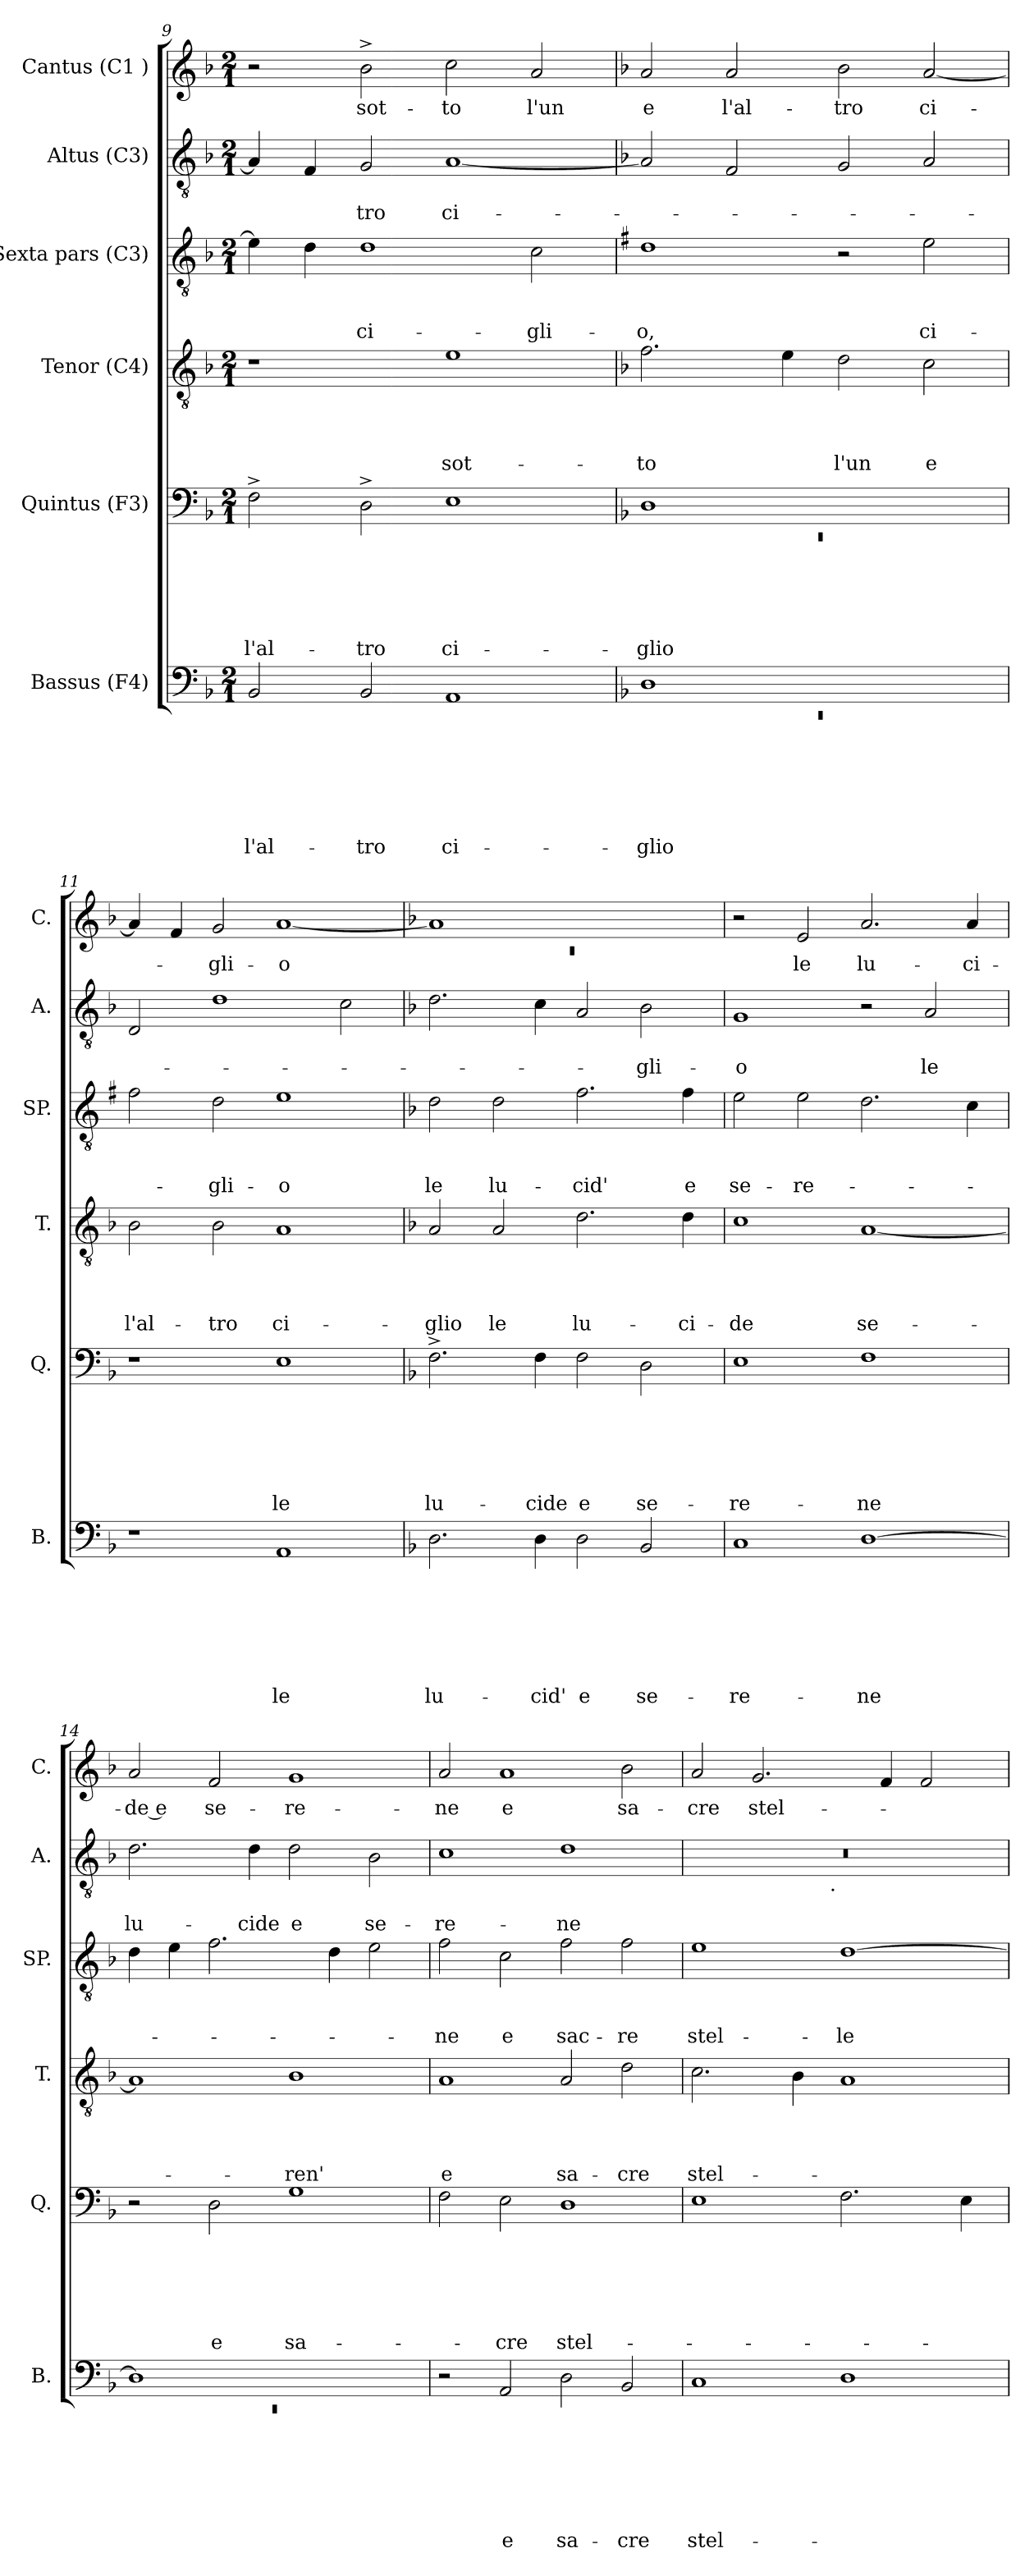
**kern	**text	**text	**text	**text	**text	**text	**text	**kern	**text	**text	**text	**text	**text	**text	**kern	**text	**text	**text	**text	**kern	**text	**text	**text	**kern	**text	**text	**kern	**text
*part6	*part6	*part6	*part6	*part6	*part6	*part6	*part6	*part5	*part5	*part5	*part5	*part5	*part5	*part5	*part4	*part4	*part4	*part4	*part4	*part3	*part3	*part3	*part3	*part2	*part2	*part2	*part1	*part1
*staff6	*staff6	*staff6	*staff6	*staff6	*staff6	*staff6	*staff6	*staff5	*staff5	*staff5	*staff5	*staff5	*staff5	*staff5	*staff4	*staff4	*staff4	*staff4	*staff4	*staff3	*staff3	*staff3	*staff3	*staff2	*staff2	*staff2	*staff1	*staff1
*I"Bassus (F4)	*	*	*	*	*	*	*	*I"Quintus (F3)	*	*	*	*	*	*	*I"Tenor (C4)	*	*	*	*	*I"Sexta pars (C3)	*	*	*	*I"Altus (C3)	*	*	*I"Cantus (C1 )	*
*I'B.	*	*	*	*	*	*	*	*I'Q.	*	*	*	*	*	*	*I'T.	*	*	*	*	*I'SP.	*	*	*	*I'A.	*	*	*I'C.	*
*clefF4	*	*	*	*	*	*	*	*clefF4	*	*	*	*	*	*	*clefGv2	*	*	*	*	*clefGv2	*	*	*	*clefGv2	*	*	*clefG2	*
*k[b-]	*	*	*	*	*	*	*	*k[b-]	*	*	*	*	*	*	*k[b-]	*	*	*	*	*k[b-]	*	*	*	*k[b-]	*	*	*k[b-]	*
*F:	*	*	*	*	*	*	*	*F:	*	*	*	*	*	*	*F:	*	*	*	*	*F:	*	*	*	*F:	*	*	*F:	*
*M2/1	*	*	*	*	*	*	*	*M2/1	*	*	*	*	*	*	*M2/1	*	*	*	*	*M2/1	*	*	*	*M2/1	*	*	*M2/1	*
=9	=9	=9	=9	=9	=9	=9	=9	=9	=9	=9	=9	=9	=9	=9	=9	=9	=9	=9	=9	=9	=9	=9	=9	=9	=9	=9	=9	=9
!	!	!	!	!	!	!	!LO:LY:b	!	!	!	!	!	!	!LO:LY:b	!	!	!	!	!	!	!	!	!	!	!	!	!	!
2BB-/	.	.	.	.	.	.	l'al-	2F^>\	.	.	.	.	.	l'al-	1r	.	.	.	.	4e\]	.	.	.	4A/]	.	.	2r	.
.	.	.	.	.	.	.	.	.	.	.	.	.	.	.	.	.	.	.	.	4d\	.	.	.	4F/	.	.	.	.
!	!	!	!	!	!	!	!LO:LY:b	!	!	!	!	!	!	!LO:LY:b	!	!	!	!	!	!	!	!	!LO:LY:b	!	!	!LO:LY:b	!	!LO:LY:b
2BB-/	.	.	.	.	.	.	-tro	2D^>\	.	.	.	.	.	-tro	.	.	.	.	.	1d	.	.	ci-	2G/	.	-tro	2b-^>\	sot-
!	!	!	!	!	!	!	!LO:LY:b	!	!	!	!	!	!	!LO:LY:b	!	!	!	!	!LO:LY:b	!	!	!	!	!	!	!LO:LY:b	!	!LO:LY:b
1AA	.	.	.	.	.	.	ci-	1E	.	.	.	.	.	ci-	1e	.	.	.	sot-	.	.	.	.	[<1A	.	ci-	2cc\	-to
!	!	!	!	!	!	!	!	!	!	!	!	!	!	!	!	!	!	!	!	!	!	!	!LO:LY:b	!	!	!	!	!LO:LY:b
.	.	.	.	.	.	.	.	.	.	.	.	.	.	.	.	.	.	.	.	2c\	.	.	-gli-	.	.	.	2a/	l'un
=10	=10	=10	=10	=10	=10	=10	=10	=10	=10	=10	=10	=10	=10	=10	=10	=10	=10	=10	=10	=10	=10	=10	=10	=10	=10	=10	=10	=10
*	*	*	*	*	*	*	*	*	*	*	*	*	*	*	*	*	*	*	*	*k[f#]	*	*	*	*	*	*	*	*
*	*	*	*	*	*	*	*	*	*	*	*	*	*	*	*	*	*	*	*	*G:	*	*	*	*	*	*	*	*
*^	*	*	*	*	*	*	*	*^	*	*	*	*	*	*	*	*	*	*	*	*	*	*	*	*	*	*	*	*
!	!LO:N:vis=1	!	!	!	!	!	!	!LO:LY:b	!	!LO:N:vis=1	!	!	!	!	!	!LO:LY:b	!	!	!	!	!LO:LY:b	!	!	!	!LO:LY:b	!	!	!	!	!LO:LY:b
1D	0rEE	.	.	.	.	.	.	-glio	1D	0rEE	.	.	.	.	.	-glio	2.f\	.	.	.	-to	1d	.	.	-o,	2A/]	.	.	2a/	e
!	!	!	!	!	!	!	!	!	!	!	!	!	!	!	!	!	!	!	!	!	!	!	!	!	!	!	!	!	!	!LO:LY:b
.	.	.	.	.	.	.	.	.	.	.	.	.	.	.	.	.	.	.	.	.	.	.	.	.	.	2F/	.	.	2a/	l'al-
.	.	.	.	.	.	.	.	.	.	.	.	.	.	.	.	.	4e\	.	.	.	.	.	.	.	.	.	.	.	.	.
!	!	!	!	!	!	!	!	!	!	!	!	!	!	!	!	!	!	!	!	!	!LO:LY:b	!	!	!	!	!	!	!	!	!LO:LY:b
1ryy	.	.	.	.	.	.	.	.	1ryy	.	.	.	.	.	.	.	2d\	.	.	.	l'un	2r	.	.	.	2G/	.	.	2b-\	-tro
!	!	!	!	!	!	!	!	!	!	!	!	!	!	!	!	!	!	!	!	!	!LO:LY:b	!	!	!	!LO:LY:b	!	!	!	!	!LO:LY:b
.	.	.	.	.	.	.	.	.	.	.	.	.	.	.	.	.	2c\	.	.	.	e	2e\	.	.	ci-	2A/	.	.	[<2a/	ci-
*v	*v	*	*	*	*	*	*	*	*	*	*	*	*	*	*	*	*	*	*	*	*	*	*	*	*	*	*	*	*	*
*	*	*	*	*	*	*	*	*v	*v	*	*	*	*	*	*	*	*	*	*	*	*	*	*	*	*	*	*	*	*
=11	=11	=11	=11	=11	=11	=11	=11	=11	=11	=11	=11	=11	=11	=11	=11	=11	=11	=11	=11	=11	=11	=11	=11	=11	=11	=11	=11	=11
!	!	!	!	!	!	!	!	!	!	!	!	!	!	!	!	!	!	!	!LO:LY:b	!	!	!	!	!	!	!	!	!
1r	.	.	.	.	.	.	.	1r	.	.	.	.	.	.	2B-\	.	.	.	l'al-	2f#\	.	.	.	2D/	.	.	4a/]	.
.	.	.	.	.	.	.	.	.	.	.	.	.	.	.	.	.	.	.	.	.	.	.	.	.	.	.	4f/	.
!	!	!	!	!	!	!	!	!	!	!	!	!	!	!	!	!	!	!	!LO:LY:b	!	!	!	!LO:LY:b	!	!	!	!	!LO:LY:b
.	.	.	.	.	.	.	.	.	.	.	.	.	.	.	2B-\	.	.	.	-tro	2d\	.	.	-gli-	1d	.	.	2g/	-gli-
!	!	!	!	!	!	!	!LO:LY:b	!	!	!	!	!	!	!LO:LY:b	!	!	!	!	!LO:LY:b	!	!	!	!LO:LY:b:rj	!	!	!	!	!LO:LY:b:rj
1AA	.	.	.	.	.	.	le	1E	.	.	.	.	.	le	1A	.	.	.	ci-	1e	.	.	-o	.	.	.	[<1a	-o
.	.	.	.	.	.	.	.	.	.	.	.	.	.	.	.	.	.	.	.	.	.	.	.	2c\	.	.	.	.
!!LO:LB:g=z
=12	=12	=12	=12	=12	=12	=12	=12	=12	=12	=12	=12	=12	=12	=12	=12	=12	=12	=12	=12	=12	=12	=12	=12	=12	=12	=12	=12	=12
*	*	*	*	*	*	*	*	*	*	*	*	*	*	*	*	*	*	*	*	*k[b-]	*	*	*	*	*	*	*	*
*	*	*	*	*	*	*	*	*	*	*	*	*	*	*	*	*	*	*	*	*F:	*	*	*	*	*	*	*	*
*	*	*	*	*	*	*	*	*	*	*	*	*	*	*	*	*	*	*	*	*	*	*	*	*	*	*	*^	*
!	!	!	!	!	!	!	!LO:LY:b	!	!	!	!	!	!	!LO:LY:b	!	!	!	!	!LO:LY:b	!	!	!	!LO:LY:b	!	!	!	!	!LO:N:vis=1	!
2.D\	.	.	.	.	.	.	lu-	2.F^>\	.	.	.	.	.	lu-	2A/	.	.	.	-glio	2d\	.	.	le	2.d\	.	.	1a]	0rc	.
!	!	!	!	!	!	!	!	!	!	!	!	!	!	!	!	!	!	!	!LO:LY:b	!	!	!	!LO:LY:b	!	!	!	!	!	!
.	.	.	.	.	.	.	.	.	.	.	.	.	.	.	2A/	.	.	.	le	2d\	.	.	lu-	.	.	.	.	.	.
!	!	!	!	!	!	!	!LO:LY:b	!	!	!	!	!	!	!LO:LY:b	!	!	!	!	!	!	!	!	!	!	!	!	!	!	!
4D\	.	.	.	.	.	.	-cid'	4F\	.	.	.	.	.	-ci­de	.	.	.	.	.	.	.	.	.	4c\	.	.	.	.	.
!	!	!	!	!	!	!	!LO:LY:b	!	!	!	!	!	!	!LO:LY:b	!	!	!	!	!LO:LY:b	!	!	!	!LO:LY:b	!	!	!	!	!	!
2D\	.	.	.	.	.	.	e	2F\	.	.	.	.	.	e	2.d\	.	.	.	lu-	2.f\	.	.	-cid'	2A/	.	.	1ryy	.	.
!	!	!	!	!	!	!	!LO:LY:b	!	!	!	!	!	!	!LO:LY:b	!	!	!	!	!	!	!	!	!	!	!	!LO:LY:b	!	!	!
2BB-/	.	.	.	.	.	.	se-	2D\	.	.	.	.	.	se-	.	.	.	.	.	.	.	.	.	2B-\	.	-gli-	.	.	.
!	!	!	!	!	!	!	!	!	!	!	!	!	!	!	!	!	!	!	!LO:LY:b	!	!	!	!LO:LY:b	!	!	!	!	!	!
.	.	.	.	.	.	.	.	.	.	.	.	.	.	.	4d\	.	.	.	-ci-	4f\	.	.	e	.	.	.	.	.	.
*	*	*	*	*	*	*	*	*	*	*	*	*	*	*	*	*	*	*	*	*	*	*	*	*	*	*	*v	*v	*
=13	=13	=13	=13	=13	=13	=13	=13	=13	=13	=13	=13	=13	=13	=13	=13	=13	=13	=13	=13	=13	=13	=13	=13	=13	=13	=13	=13	=13
!	!	!	!	!	!	!	!LO:LY:b	!	!	!	!	!	!	!LO:LY:b	!	!	!	!	!LO:LY:b	!	!	!	!LO:LY:b	!	!	!LO:LY:b:rj	!	!
1C	.	.	.	.	.	.	-re-	1E	.	.	.	.	.	-re-	1c	.	.	.	-de	2e\	.	.	se-	1G	.	-o	2r	.
!	!	!	!	!	!	!	!	!	!	!	!	!	!	!	!	!	!	!	!	!	!	!	!LO:LY:b	!	!	!	!	!LO:LY:b
.	.	.	.	.	.	.	.	.	.	.	.	.	.	.	.	.	.	.	.	2e\	.	.	-re-	.	.	.	2e/	le
!	!	!	!	!	!	!	!LO:LY:b	!	!	!	!	!	!	!LO:LY:b	!	!	!	!	!LO:LY:b	!	!	!	!	!	!	!	!	!LO:LY:b
[>1D	.	.	.	.	.	.	-ne	1F	.	.	.	.	.	-ne	[<1A	.	.	.	se-	2.d\	.	.	.	2r	.	.	2.a/	lu-
!	!	!	!	!	!	!	!	!	!	!	!	!	!	!	!	!	!	!	!	!	!	!	!	!	!	!LO:LY:b	!	!
.	.	.	.	.	.	.	.	.	.	.	.	.	.	.	.	.	.	.	.	.	.	.	.	2A/	.	le	.	.
!	!	!	!	!	!	!	!	!	!	!	!	!	!	!	!	!	!	!	!	!	!	!	!	!	!	!	!	!LO:LY:b
.	.	.	.	.	.	.	.	.	.	.	.	.	.	.	.	.	.	.	.	4c\	.	.	.	.	.	.	4a/	-ci-
=14	=14	=14	=14	=14	=14	=14	=14	=14	=14	=14	=14	=14	=14	=14	=14	=14	=14	=14	=14	=14	=14	=14	=14	=14	=14	=14	=14	=14
*^	*	*	*	*	*	*	*	*	*	*	*	*	*	*	*	*	*	*	*	*	*	*	*	*	*	*	*	*
!	!LO:N:vis=1	!	!	!	!	!	!	!	!	!	!	!	!	!	!	!	!	!	!	!	!	!	!	!	!	!	!LO:LY:b	!	!LO:LY:b:rj
1D]	0rEE	.	.	.	.	.	.	.	2r	.	.	.	.	.	.	1A]	.	.	.	.	4d\	.	.	.	2.d\	.	lu-	2a/	-de e
.	.	.	.	.	.	.	.	.	.	.	.	.	.	.	.	.	.	.	.	.	4e\	.	.	.	.	.	.	.	.
!	!	!	!	!	!	!	!	!	!	!	!	!	!	!	!LO:LY:b	!	!	!	!	!	!	!	!	!	!	!	!	!	!LO:LY:b
.	.	.	.	.	.	.	.	.	2D\	.	.	.	.	.	e	.	.	.	.	.	2.f\	.	.	.	.	.	.	2f/	se-
!	!	!	!	!	!	!	!	!	!	!	!	!	!	!	!	!	!	!	!	!	!	!	!	!	!	!	!LO:LY:b	!	!
.	.	.	.	.	.	.	.	.	.	.	.	.	.	.	.	.	.	.	.	.	.	.	.	.	4d\	.	-ci­de	.	.
!	!	!	!	!	!	!	!	!	!	!	!	!	!	!	!LO:LY:b	!	!	!	!	!LO:LY:b	!	!	!	!	!	!	!LO:LY:b	!	!LO:LY:b
1ryy	.	.	.	.	.	.	.	.	1G	.	.	.	.	.	sa-	1B-	.	.	.	-ren'	.	.	.	.	2d\	.	e	1g	-re-
.	.	.	.	.	.	.	.	.	.	.	.	.	.	.	.	.	.	.	.	.	4d\	.	.	.	.	.	.	.	.
!	!	!	!	!	!	!	!	!	!	!	!	!	!	!	!	!	!	!	!	!	!	!	!	!	!	!	!LO:LY:b	!	!
.	.	.	.	.	.	.	.	.	.	.	.	.	.	.	.	.	.	.	.	.	2e\	.	.	.	2B-\	.	se-	.	.
*v	*v	*	*	*	*	*	*	*	*	*	*	*	*	*	*	*	*	*	*	*	*	*	*	*	*	*	*	*	*
=15	=15	=15	=15	=15	=15	=15	=15	=15	=15	=15	=15	=15	=15	=15	=15	=15	=15	=15	=15	=15	=15	=15	=15	=15	=15	=15	=15	=15
!	!	!	!	!	!	!	!	!	!	!	!	!	!	!	!	!	!	!	!LO:LY:b:rj	!	!	!	!LO:LY:b	!	!	!LO:LY:b	!	!LO:LY:b
2r	.	.	.	.	.	.	.	2F\	.	.	.	.	.	.	1A	.	.	.	e	2f\	.	.	-ne	1c	.	-re-	2a/	-ne
!	!	!	!	!	!	!	!LO:LY:b	!	!	!	!	!	!	!LO:LY:b	!	!	!	!	!	!	!	!	!LO:LY:b	!	!	!	!	!LO:LY:b:rj
2AA/	.	.	.	.	.	.	e	2E\	.	.	.	.	.	-cre	.	.	.	.	.	2c\	.	.	e	.	.	.	1a	e
!	!	!	!	!	!	!	!LO:LY:b	!	!	!	!	!	!	!LO:LY:b	!	!	!	!	!LO:LY:b	!	!	!	!LO:LY:b	!	!	!LO:LY:b	!	!
2D\	.	.	.	.	.	.	sa-	1D	.	.	.	.	.	stel-	2A/	.	.	.	sa-	2f\	.	.	sac-	1d	.	-ne	.	.
!	!	!	!	!	!	!	!LO:LY:b	!	!	!	!	!	!	!	!	!	!	!	!LO:LY:b	!	!	!	!LO:LY:b	!	!	!	!	!LO:LY:b
2BB-/	.	.	.	.	.	.	-cre	.	.	.	.	.	.	.	2d\	.	.	.	-cre	2f\	.	.	-re	.	.	.	2b-\	sa-
=16	=16	=16	=16	=16	=16	=16	=16	=16	=16	=16	=16	=16	=16	=16	=16	=16	=16	=16	=16	=16	=16	=16	=16	=16	=16	=16	=16	=16
!	!	!	!	!	!	!	!LO:LY:b	!	!	!	!	!	!	!	!	!	!	!	!LO:LY:b	!	!	!	!LO:LY:b	!	!	!	!	!LO:LY:b
*	*	*	*	*	*	*	*	*	*	*	*	*	*	*	*	*	*	*	*	*	*	*	*	*^	*	*	*	*
1C	.	.	.	.	.	.	stel-	1E	.	.	.	.	.	.	2.c\	.	.	.	stel-	1e	.	.	stel-	0r	2ryy	.	.	2a/	-cre
!	!	!	!	!	!	!	!	!	!	!	!	!	!	!	!	!	!	!	!	!	!	!	!	!	!	!	!	!	!LO:LY:b
.	.	.	.	.	.	.	.	.	.	.	.	.	.	.	.	.	.	.	.	.	.	.	.	.	4...ryy	.	.	2.g/	stel-
.	.	.	.	.	.	.	.	.	.	.	.	.	.	.	4B-\	.	.	.	.	.	.	.	.	.	.	.	.	.	.
!	!	!	!	!	!	!	!	!	!	!	!	!	!	!	!	!	!	!	!	!	!	!	!	!	!LO:TX:b:t=.	!	!	!	!
.	.	.	.	.	.	.	.	.	.	.	.	.	.	.	.	.	.	.	.	.	.	.	.	.	1ryy	.	.	.	.
!	!	!	!	!	!	!	!	!	!	!	!	!	!	!	!	!	!	!	!	!	!	!	!LO:LY:b	!	!	!	!	!	!
1D	.	.	.	.	.	.	.	2.F\	.	.	.	.	.	.	1A	.	.	.	.	[>1d	.	.	-le	.	.	.	.	.	.
.	.	.	.	.	.	.	.	.	.	.	.	.	.	.	.	.	.	.	.	.	.	.	.	.	.	.	.	4f/	.
.	.	.	.	.	.	.	.	.	.	.	.	.	.	.	.	.	.	.	.	.	.	.	.	.	.	.	.	2f/	.
.	.	.	.	.	.	.	.	4E\	.	.	.	.	.	.	.	.	.	.	.	.	.	.	.	.	.	.	.	.	.
.	.	.	.	.	.	.	.	.	.	.	.	.	.	.	.	.	.	.	.	.	.	.	.	.	32ryy	.	.	.	.
*	*	*	*	*	*	*	*	*	*	*	*	*	*	*	*	*	*	*	*	*	*	*	*	*v	*v	*	*	*	*
=	=	=	=	=	=	=	=	=	=	=	=	=	=	=	=	=	=	=	=	=	=	=	=	=	=	=	=	=
*-	*-	*-	*-	*-	*-	*-	*-	*-	*-	*-	*-	*-	*-	*-	*-	*-	*-	*-	*-	*-	*-	*-	*-	*-	*-	*-	*-	*-
